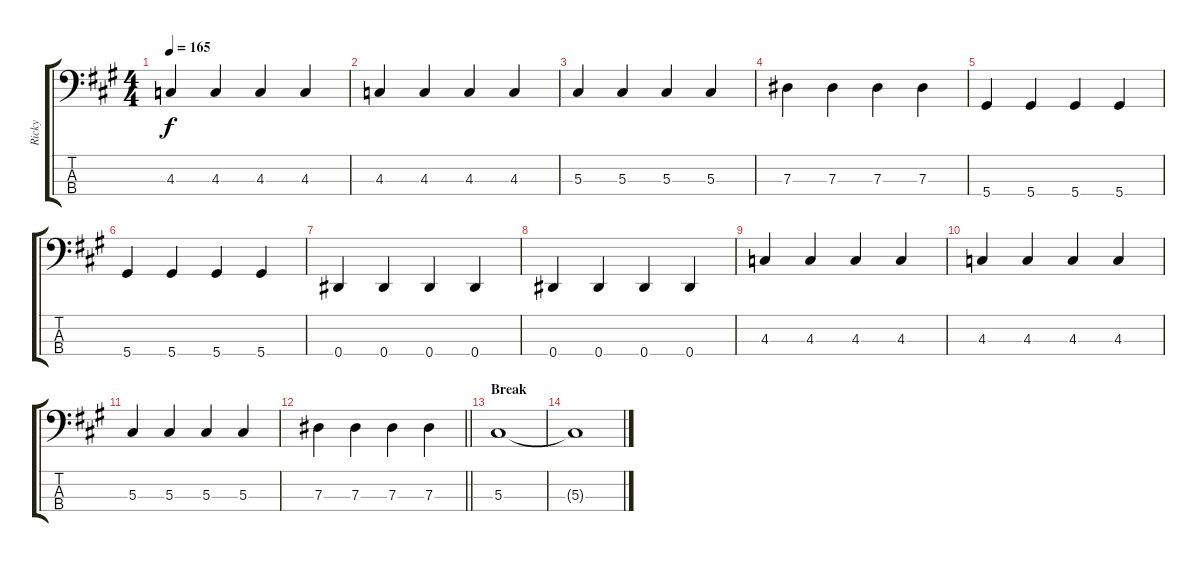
\track ("Ricky" "Ricky") {instrument acousticbass}
\staff {score tabs}
\tuning (Gb2 Db2 Ab1 Eb1) {hide}
\ts (4 4)
\tempo 165
\clef f4
\ks a
4.3.4{dy f} 4.3.4 4.3.4 4.3.4 |
4.3.4 4.3.4 4.3.4 4.3.4 |
5.3.4 5.3.4 5.3.4 5.3.4 |
7.3.4 7.3.4 7.3.4 7.3.4 |
5.4.4 5.4.4 5.4.4 5.4.4 |
5.4.4 5.4.4 5.4.4 5.4.4 |
0.4.4 0.4.4 0.4.4 0.4.4 |
0.4.4 0.4.4 0.4.4 0.4.4 |
4.3.4 4.3.4 4.3.4 4.3.4 |
4.3.4 4.3.4 4.3.4 4.3.4 |
5.3.4 5.3.4 5.3.4 5.3.4 |
\barLineRight lightlight
7.3.4 7.3.4 7.3.4 7.3.4 |
\section ("" "Break")
5.3.1 |
5.3{t}.1
